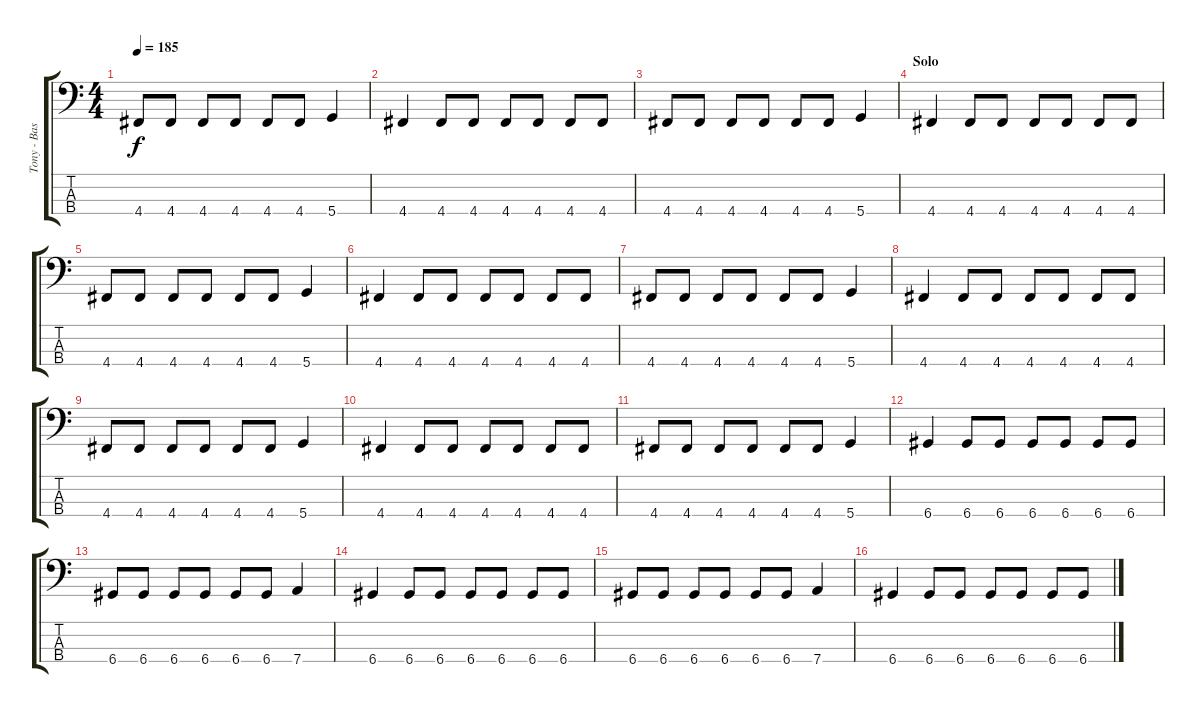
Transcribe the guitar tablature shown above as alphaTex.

\track ("Tony - Bass" "Tony - Bas") {instrument electricbasspick}
\staff {score tabs}
\tuning (F2 C2 G1 D1) {hide}
\ts (4 4)
\tempo 185
\clef f4
\ks c
4.4.8{dy f} 4.4.8 4.4.8 4.4.8 4.4.8 4.4.8 5.4.4 |
4.4.4 4.4.8 4.4.8 4.4.8 4.4.8 4.4.8 4.4.8 |
4.4.8 4.4.8 4.4.8 4.4.8 4.4.8 4.4.8 5.4.4 |
\section ("" "Solo")
4.4.4{volume 16 balance 8 instrument electricbasspick} 4.4.8 4.4.8 4.4.8 4.4.8 4.4.8 4.4.8 |
4.4.8 4.4.8 4.4.8 4.4.8 4.4.8 4.4.8 5.4.4 |
4.4.4 4.4.8 4.4.8 4.4.8 4.4.8 4.4.8 4.4.8 |
4.4.8 4.4.8 4.4.8 4.4.8 4.4.8 4.4.8 5.4.4 |
4.4.4 4.4.8 4.4.8 4.4.8 4.4.8 4.4.8 4.4.8 |
4.4.8 4.4.8 4.4.8 4.4.8 4.4.8 4.4.8 5.4.4 |
4.4.4 4.4.8 4.4.8 4.4.8 4.4.8 4.4.8 4.4.8 |
4.4.8 4.4.8 4.4.8 4.4.8 4.4.8 4.4.8 5.4.4 |
6.4.4 6.4.8 6.4.8 6.4.8 6.4.8 6.4.8 6.4.8 |
6.4.8 6.4.8 6.4.8 6.4.8 6.4.8 6.4.8 7.4.4 |
6.4.4 6.4.8 6.4.8 6.4.8 6.4.8 6.4.8 6.4.8 |
6.4.8 6.4.8 6.4.8 6.4.8 6.4.8 6.4.8 7.4.4 |
6.4.4 6.4.8 6.4.8 6.4.8 6.4.8 6.4.8 6.4.8
